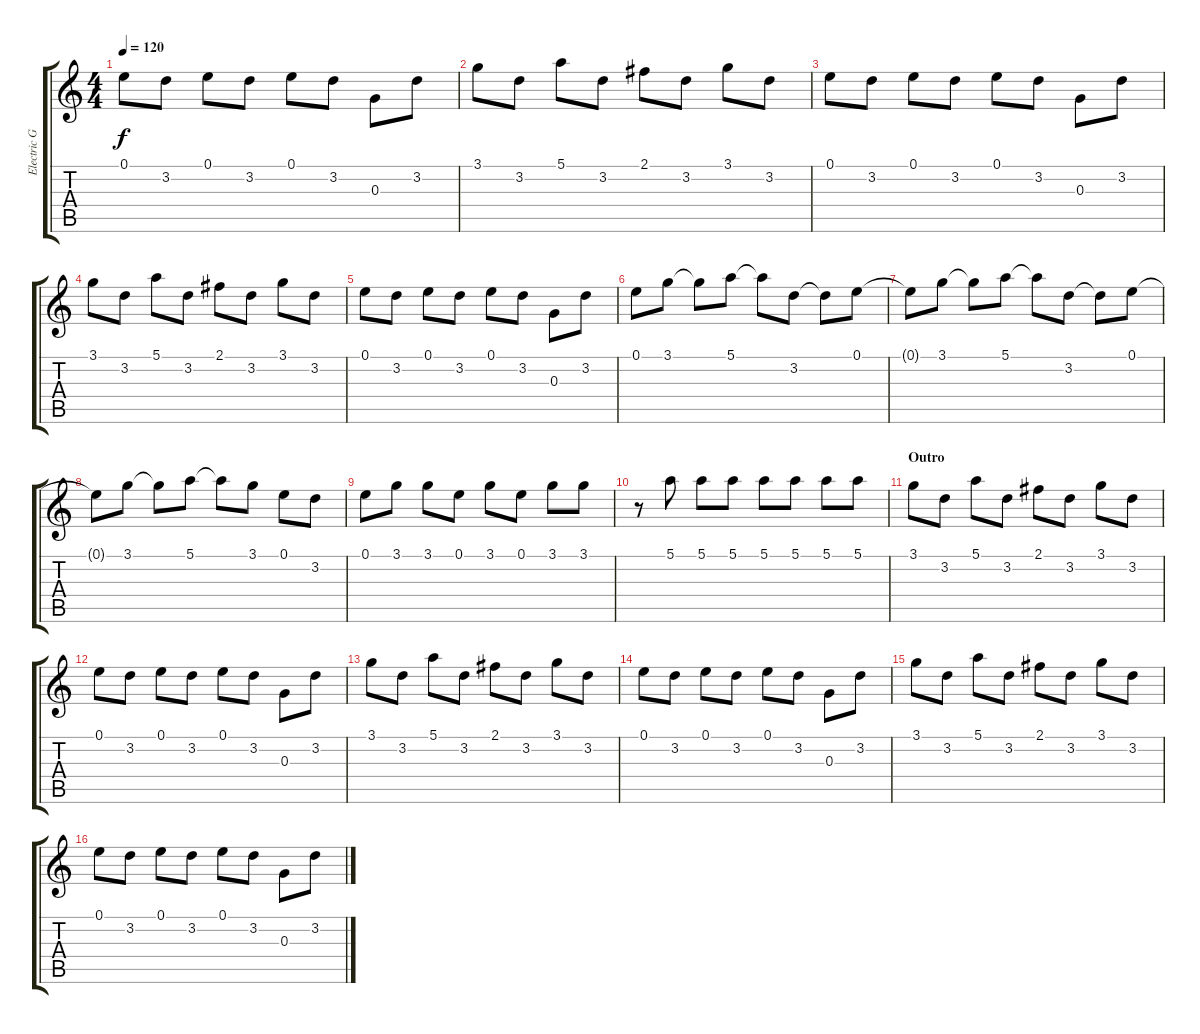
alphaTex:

\track ("Electric Guitar 1" "Electric G") {instrument electricguitarclean}
\staff {score tabs}
\tuning (E4 B3 G3 D3 A2 E2) {hide}
\ts (4 4)
\tempo 120
\clef g2
\ks c
0.1.8{dy f} 3.2.8 0.1.8 3.2.8 0.1.8 3.2.8 0.3.8 3.2.8 |
3.1.8 3.2.8 5.1.8 3.2.8 2.1.8 3.2.8 3.1.8 3.2.8 |
0.1.8 3.2.8 0.1.8 3.2.8 0.1.8 3.2.8 0.3.8 3.2.8 |
3.1.8 3.2.8 5.1.8 3.2.8 2.1.8 3.2.8 3.1.8 3.2.8 |
0.1.8 3.2.8 0.1.8 3.2.8 0.1.8 3.2.8 0.3.8 3.2.8 |
0.1.8 3.1.8 3.1{t}.8 5.1.8 5.1{t}.8 3.2.8 3.2{t}.8 0.1.8 |
0.1{t}.8 3.1.8 3.1{t}.8 5.1.8 5.1{t}.8 3.2.8 3.2{t}.8 0.1.8 |
0.1{t}.8 3.1.8 3.1{t}.8 5.1.8 5.1{t}.8 3.1.8 0.1.8 3.2.8 |
0.1.8 3.1.8 3.1.8 0.1.8 3.1.8 0.1.8 3.1.8 3.1.8 |
r.8 5.1.8 5.1.8 5.1.8 5.1.8 5.1.8 5.1.8 5.1.8 |
\section ("" "Outro")
3.1.8 3.2.8 5.1.8 3.2.8 2.1.8 3.2.8 3.1.8 3.2.8 |
0.1.8 3.2.8 0.1.8 3.2.8 0.1.8 3.2.8 0.3.8 3.2.8 |
3.1.8 3.2.8 5.1.8 3.2.8 2.1.8 3.2.8 3.1.8 3.2.8 |
0.1.8 3.2.8 0.1.8 3.2.8 0.1.8 3.2.8 0.3.8 3.2.8 |
3.1.8 3.2.8 5.1.8 3.2.8 2.1.8 3.2.8 3.1.8 3.2.8 |
0.1.8 3.2.8 0.1.8 3.2.8 0.1.8 3.2.8 0.3.8 3.2.8
